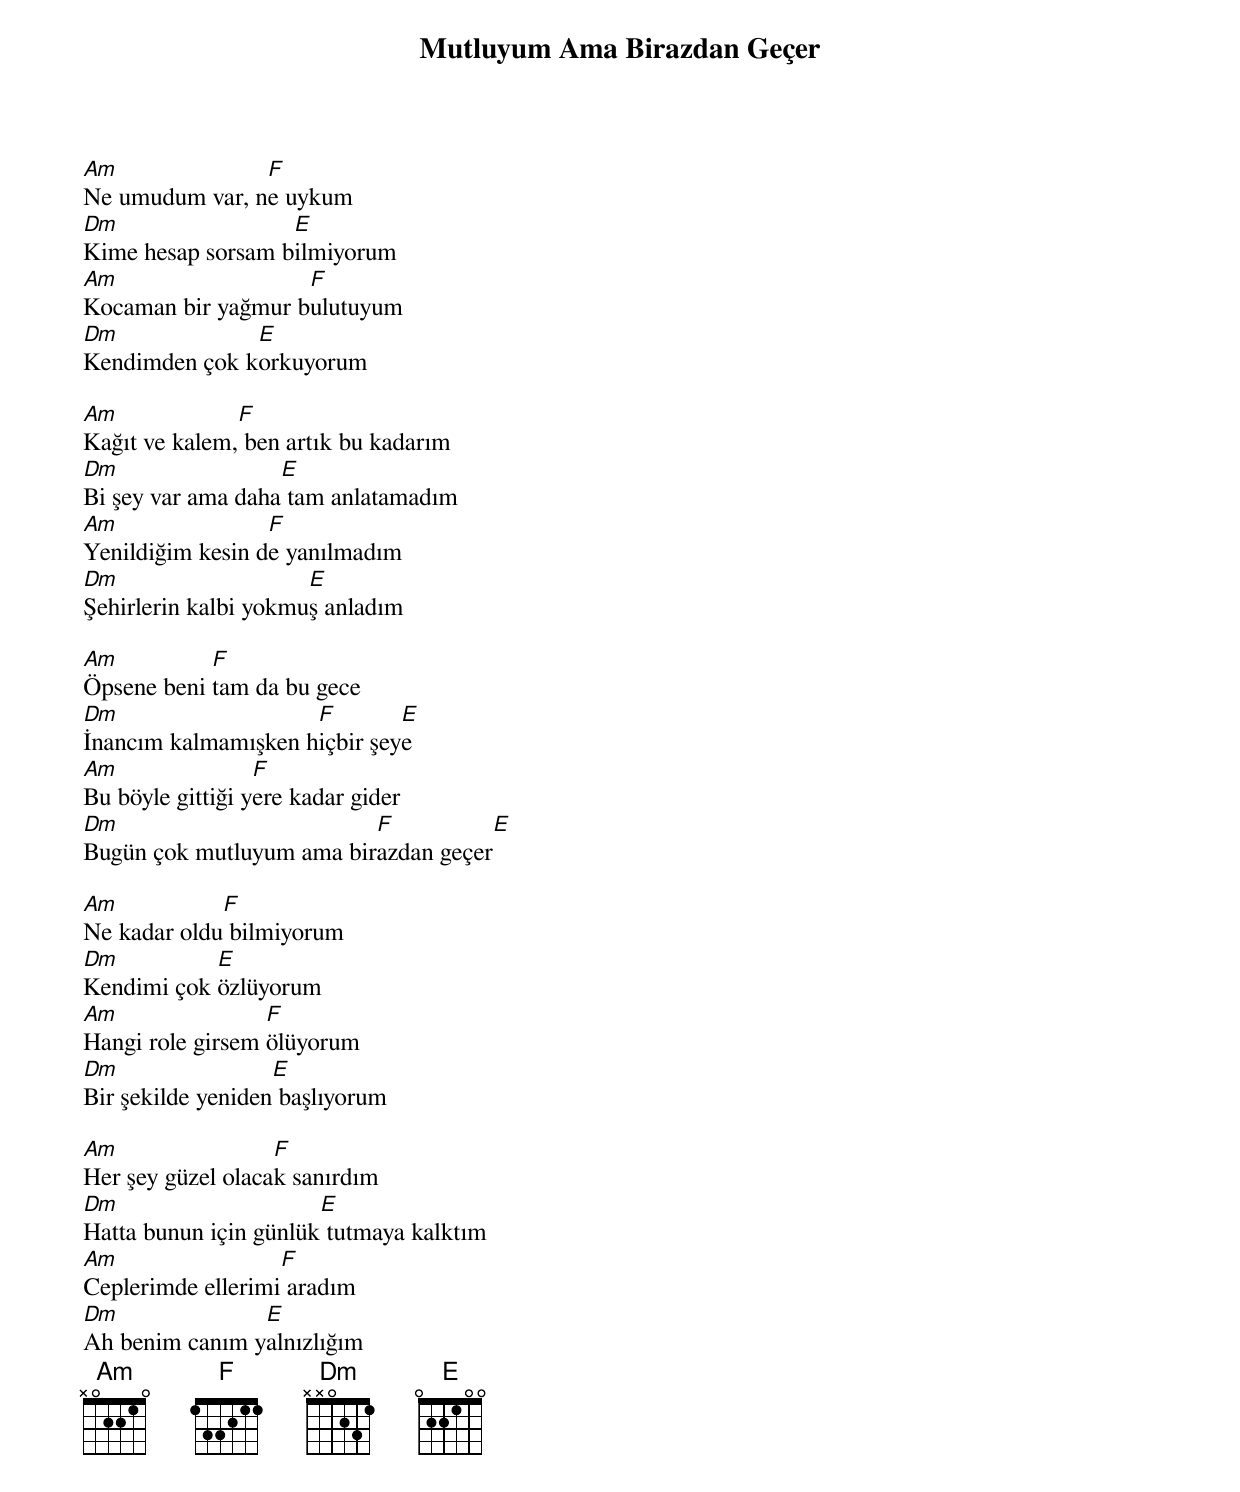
{title: Mutluyum Ama Birazdan Geçer}
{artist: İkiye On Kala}

Am              F
Ne umudum var, ne uykum
Dm                 E
Kime hesap sorsam bilmiyorum
Am                  F
Kocaman bir yağmur bulutuyum
Dm             E
Kendimden çok korkuyorum

Am             F
Kağıt ve kalem, ben artık bu kadarım
Dm                 E
Bi şey var ama daha tam anlatamadım
Am                F
Yenildiğim kesin de yanılmadım
Dm                    E
Şehirlerin kalbi yokmuş anladım

Am          F
Öpsene beni tam da bu gece
Dm                   F        E
İnancım kalmamışken hiçbir şeye
Am                F
Bu böyle gittiği yere kadar gider
Dm                        F          E
Bugün çok mutluyum ama birazdan geçer

Am           F
Ne kadar oldu bilmiyorum
Dm          E
Kendimi çok özlüyorum
Am                F
Hangi role girsem ölüyorum
Dm                 E
Bir şekilde yeniden başlıyorum

Am                 F
Her şey güzel olacak sanırdım
Dm                     E
Hatta bunun için günlük tutmaya kalktım
Am                 F
Ceplerimde ellerimi aradım
Dm              E
Ah benim canım yalnızlığım
